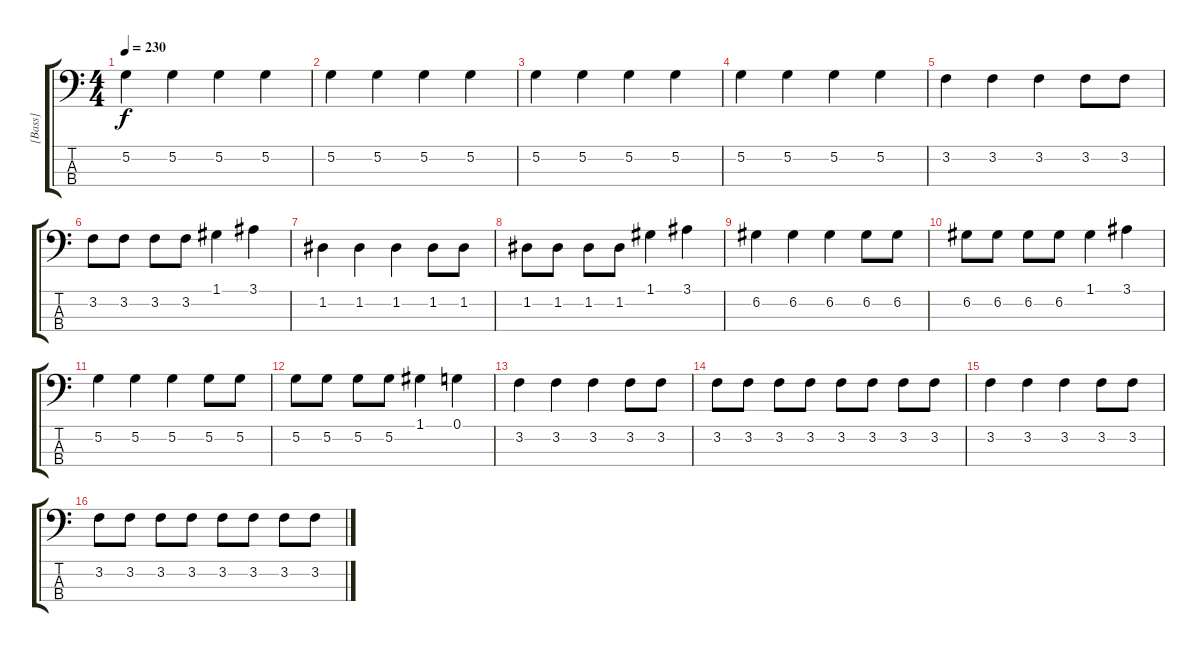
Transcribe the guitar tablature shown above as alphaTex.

\track ("[Bass]" "[Bass]") {instrument electricbassfinger}
\staff {score tabs}
\tuning (G2 D2 A1 E1) {hide}
\ts (4 4)
\tempo 230
\clef f4
\ks c
5.2.4{dy f} 5.2.4 5.2.4 5.2.4 |
5.2.4 5.2.4 5.2.4 5.2.4 |
5.2.4 5.2.4 5.2.4 5.2.4 |
5.2.4 5.2.4 5.2.4 5.2.4 |
3.2.4 3.2.4 3.2.4 3.2.8 3.2.8 |
3.2.8 3.2.8 3.2.8 3.2.8 1.1.4 3.1.4 |
1.2.4 1.2.4 1.2.4 1.2.8 1.2.8 |
1.2.8 1.2.8 1.2.8 1.2.8 1.1.4 3.1.4 |
6.2.4 6.2.4 6.2.4 6.2.8 6.2.8 |
6.2.8 6.2.8 6.2.8 6.2.8 1.1.4 3.1.4 |
5.2.4 5.2.4 5.2.4 5.2.8 5.2.8 |
5.2.8 5.2.8 5.2.8 5.2.8 1.1.4 0.1.4 |
3.2.4 3.2.4 3.2.4 3.2.8 3.2.8 |
3.2.8 3.2.8 3.2.8 3.2.8 3.2.8 3.2.8 3.2.8 3.2.8 |
3.2.4 3.2.4 3.2.4 3.2.8 3.2.8 |
3.2.8 3.2.8 3.2.8 3.2.8 3.2.8 3.2.8 3.2.8 3.2.8
